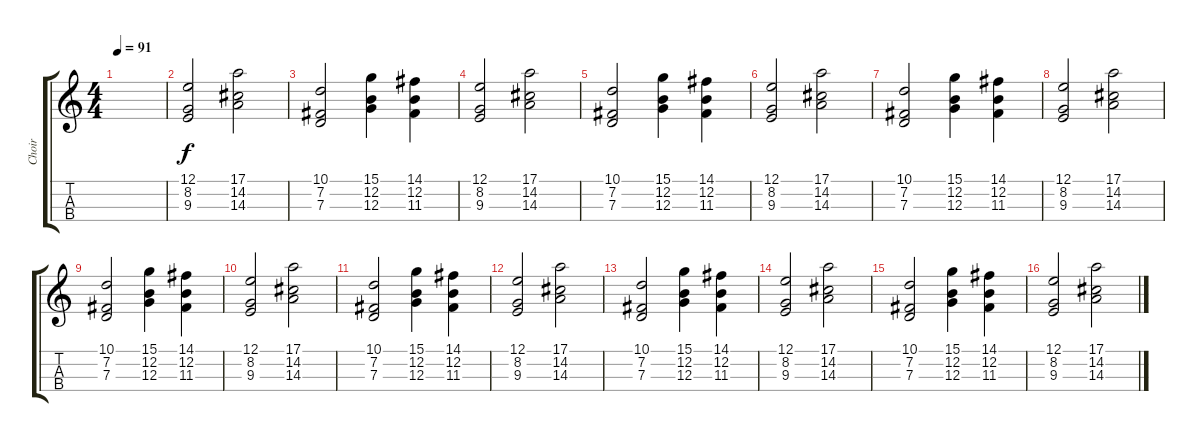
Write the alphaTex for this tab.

\track ("Choir" "Choir") {instrument choiraahs}
\staff {score tabs}
\tuning (E4 B3 G3 D3) {hide}
\ts (4 4)
\tempo 91
\clef g2
\ks c
|
(12.1 8.2 9.3).2 (17.1 14.2 14.3).2 |
(10.1 7.2 7.3).2 (15.1 12.2 12.3).4 (14.1 12.2 11.3).4 |
(12.1 8.2 9.3).2 (17.1 14.2 14.3).2 |
(10.1 7.2 7.3).2 (15.1 12.2 12.3).4 (14.1 12.2 11.3).4 |
(12.1 8.2 9.3).2 (17.1 14.2 14.3).2 |
(10.1 7.2 7.3).2 (15.1 12.2 12.3).4 (14.1 12.2 11.3).4 |
(12.1 8.2 9.3).2 (17.1 14.2 14.3).2 |
(10.1 7.2 7.3).2 (15.1 12.2 12.3).4 (14.1 12.2 11.3).4 |
(12.1 8.2 9.3).2 (17.1 14.2 14.3).2 |
(10.1 7.2 7.3).2 (15.1 12.2 12.3).4 (14.1 12.2 11.3).4 |
(12.1 8.2 9.3).2 (17.1 14.2 14.3).2 |
(10.1 7.2 7.3).2 (15.1 12.2 12.3).4 (14.1 12.2 11.3).4 |
(12.1 8.2 9.3).2 (17.1 14.2 14.3).2 |
(10.1 7.2 7.3).2 (15.1 12.2 12.3).4 (14.1 12.2 11.3).4 |
(12.1 8.2 9.3).2 (17.1 14.2 14.3).2
